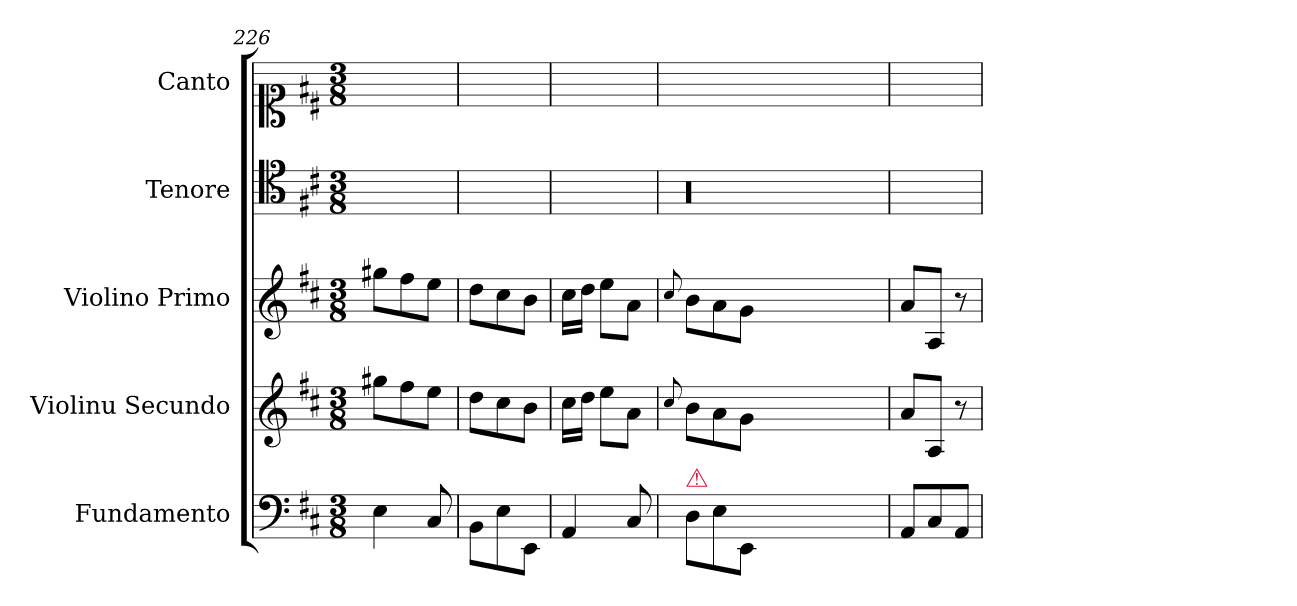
**kern	**kern	**kern	**kern	**kern
*part5	*part4	*part3	*part2	*part1
*staff5	*staff4	*staff3	*staff2	*staff1
*I"Fundamento	*I"Violinu Secundo	*I"Violino Primo	*I"Tenore	*I"Canto
*	*I'vl 2	*I'vl 1	*I'T	*
*clefF4	*clefG2	*clefG2	*clefC4	*clefC1
*k[f#c#]	*k[f#c#]	*k[f#c#]	*k[f#c#]	*k[f#c#]
*D:	*D:	*D:	*	*D:
*M3/8	*M3/8	*M3/8	*M3/8	*M3/8
=226	=226	=226	=226	=226
4E\	8gg#X\L	8gg#X\L	4.ryy	4.ryy
.	8ff#\	8ff#\	.	.
8C#/	8ee\J	8ee\J	.	.
=227	=227	=227	=227	=227
8BB\L	8dd\L	8dd\L	4.ryy	4.ryy
8E\	8cc#\	8cc#\	.	.
8EE/J	8b\J	8b\J	.	.
=228	=228	=228	=228	=228
4AA/	16cc#\LL	16cc#\LL	4.ryy	4.ryy
.	16dd\JJ	16dd\JJ	.	.
.	8ee\L	8ee\L	.	.
8C#/	8a\J	8a\J	.	.
=229	=229	=229	=229	=229
.	8qqcc#/	8qqcc#/	.	.
!LO:TX:a:color=crimson:t=⚠	!	!	!	!
!	!	!	!LO:N:vis=00	!
8D\L	8b\L	8b\L	1.r	4.ryy
8E\	8a\	8a\	.	.
8EE/J	8g\J	8g\J	.	.
1ryy	1ryy	1ryy	.	1ryy
8ryy	8ryy	8ryy	.	8ryy
=230	=230	=230	=230	=230
8AA/L	8a/L	8a/L	4.ryy	4.ryy
8C#/	8A/J	8A/J	.	.
8AA/J	8r	8r	.	.
=	=	=	=	=
*-	*-	*-	*-	*-
